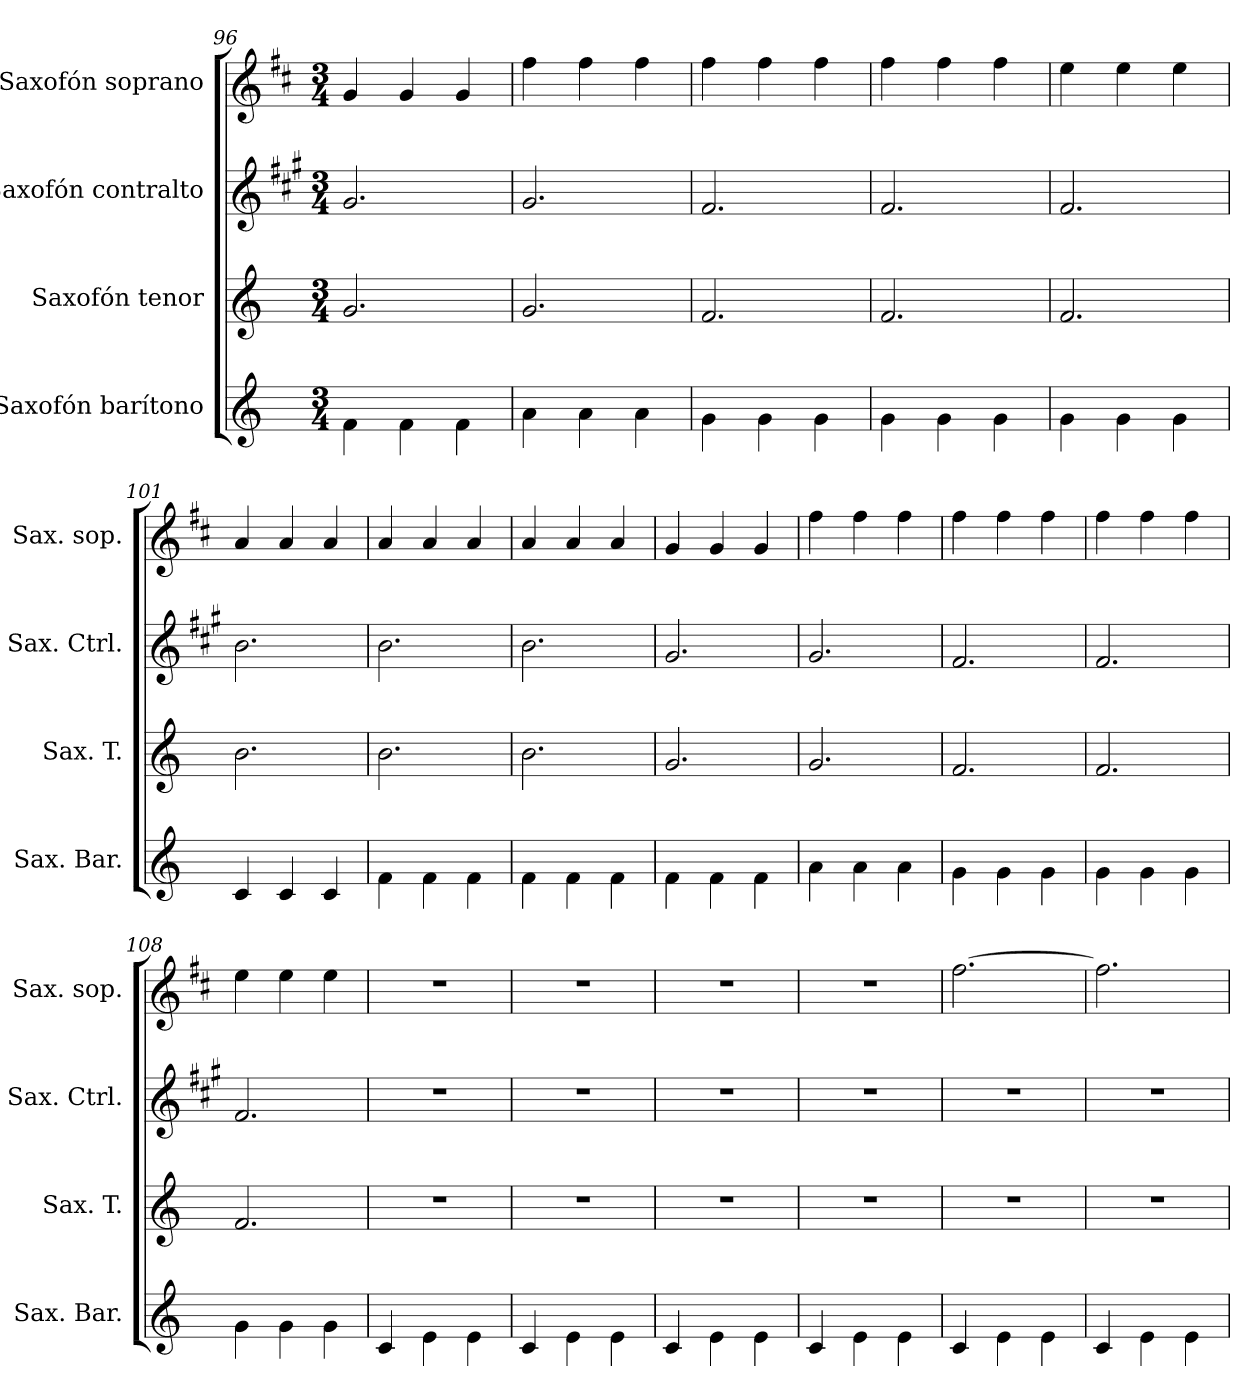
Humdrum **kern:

**kern	**kern	**kern	**kern
*part4	*part3	*part2	*part1
*staff4	*staff3	*staff2	*staff1
*I"Saxofón barítono	*I"Saxofón tenor	*I"Saxofón contralto	*I"Saxofón soprano
*I'Sax. Bar.	*I'Sax. T.	*I'Sax. Ctrl.	*I'Sax. sop.
*clefG2	*clefG2	*clefG2	*clefG2
*ITrd12c21	*ITrd8c14	*ITrd5c9	*ITrd1c2
*k[]	*k[]	*k[]	*k[]
*M3/4	*M3/4	*M3/4	*M3/4
=96	=96	=96	=96
4F\	2.G/	2.B/	4f/
4F\	.	.	4f/
4F\	.	.	4f/
=97	=97	=97	=97
4A\	2.G/	2.B/	4ee\
4A\	.	.	4ee\
4A\	.	.	4ee\
=98	=98	=98	=98
4G\	2.F/	2.A/	4ee\
4G\	.	.	4ee\
4G\	.	.	4ee\
!!LO:LB:g=z
=99	=99	=99	=99
4G\	2.F/	2.A/	4ee\
4G\	.	.	4ee\
4G\	.	.	4ee\
=100	=100	=100	=100
4G\	2.F/	2.A/	4dd\
4G\	.	.	4dd\
4G\	.	.	4dd\
=101	=101	=101	=101
4C/	2.B\	2.d\	4g/
4C/	.	.	4g/
4C/	.	.	4g/
=102	=102	=102	=102
4F\	2.B\	2.d\	4g/
4F\	.	.	4g/
4F\	.	.	4g/
=103	=103	=103	=103
4F\	2.B\	2.d\	4g/
4F\	.	.	4g/
4F\	.	.	4g/
=104	=104	=104	=104
4F\	2.G/	2.B/	4f/
4F\	.	.	4f/
4F\	.	.	4f/
=105	=105	=105	=105
4A\	2.G/	2.B/	4ee\
4A\	.	.	4ee\
4A\	.	.	4ee\
=106	=106	=106	=106
4G\	2.F/	2.A/	4ee\
4G\	.	.	4ee\
4G\	.	.	4ee\
=107	=107	=107	=107
4G\	2.F/	2.A/	4ee\
4G\	.	.	4ee\
4G\	.	.	4ee\
=108	=108	=108	=108
4G\	2.F/	2.A/	4dd\
4G\	.	.	4dd\
4G\	.	.	4dd\
!!LO:PB:g=z
=109	=109	=109	=109
4C/	2.r	2.r	2.r
4E\	.	.	.
4E\	.	.	.
=110	=110	=110	=110
4C/	2.r	2.r	2.r
4E\	.	.	.
4E\	.	.	.
=111	=111	=111	=111
4C/	2.r	2.r	2.r
4E\	.	.	.
4E\	.	.	.
=112	=112	=112	=112
4C/	2.r	2.r	2.r
4E\	.	.	.
4E\	.	.	.
=113	=113	=113	=113
4C/	2.r	2.r	[2.ee\
4E\	.	.	.
4E\	.	.	.
=114	=114	=114	=114
4C/	2.r	2.r	2.ee\]
4E\	.	.	.
4E\	.	.	.
=	=	=	=
*-	*-	*-	*-
